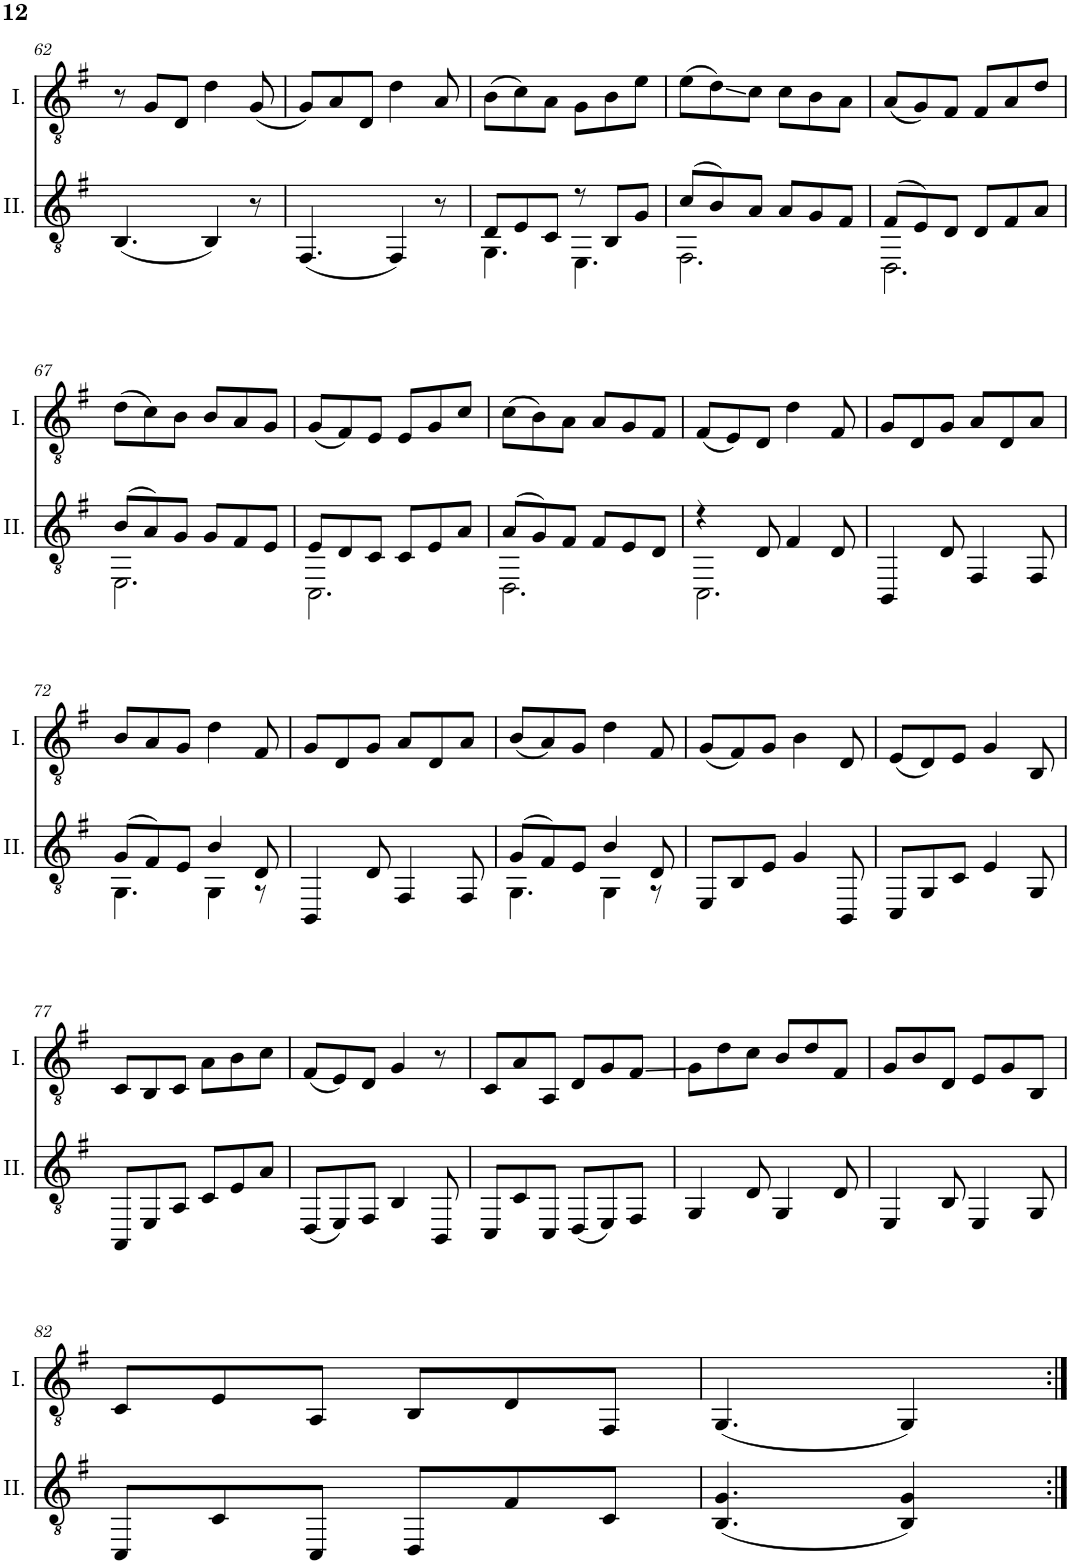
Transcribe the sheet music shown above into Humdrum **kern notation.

**kern	**kern
*part2	*part1
*staff2	*staff1
*I"II.	*I"I.
*I'II.	*I'I.
!!LO:PB:g=z
*clefGv2	*clefGv2
*k[f#]	*k[f#]
*M6/8	*M6/8
=62	=62
(4.BB/	8r
.	8G/L
.	8D/J
4BB/)	4d\
8r	(8G/
=63	=63
(4.FF#/	8G/L)
.	8A/
.	8D/J
4FF#/)	4d\
8r	8A/
=64	=64
*^	*
8D/L	4.GG\	(8B\L
8E/	.	8c\)
8C/J	.	8A\J
8r	4.EE\	8G\L
8BB/L	.	8B\
8G/J	.	8e\J
=65	=65	=65
(8c/L	2.FF#\	(8e\L
8B/)	.	8d\)
8A/J	.	8c\J
8A/L	.	8c\L
8G/	.	8B\
8F#/J	.	8A\J
=66	=66	=66
(8F#/L	2.DD\	(8A/L
8E/)	.	8G/)
8D/J	.	8F#/J
8D/L	.	8F#/L
8F#/	.	8A/
8A/J	.	8d/J
!!LO:LB:g=z
=67	=67	=67
(8B/L	2.EE\	(8d\L
8A/)	.	8c\)
8G/J	.	8B\J
8G/L	.	8B/L
8F#/	.	8A/
8E/J	.	8G/J
=68	=68	=68
8E/L	2.CC\	(8G/L
8D/	.	8F#/)
8C/J	.	8E/J
8C/L	.	8E/L
8E/	.	8G/
8A/J	.	8c/J
=69	=69	=69
(8A/L	2.DD\	(8c\L
8G/)	.	8B\)
8F#/J	.	8A\J
8F#/L	.	8A/L
8E/	.	8G/
8D/J	.	8F#/J
=70	=70	=70
4r	2.CC\	(8F#/L
.	.	8E/)
8D/	.	8D/J
4F#/	.	4d\
8D/	.	8F#/
*v	*v	*
=71	=71
4BBB/	8G/L
.	8D/
8D/	8G/J
4FF#/	8A/L
.	8D/
8FF#/	8A/J
!!LO:LB:g=z
=72	=72
*^	*
(8G/L	4.GG\	8B/L
8F#/)	.	8A/
8E/J	.	8G/J
4B/	4GG\	4d\
8D/	8r	8F#/
*v	*v	*
=73	=73
4BBB/	8G/L
.	8D/
8D/	8G/J
4FF#/	8A/L
.	8D/
8FF#/	8A/J
=74	=74
*^	*
(8G/L	4.GG\	(8B/L
8F#/)	.	8A/)
8E/J	.	8G/J
4B/	4GG\	4d\
8D/	8r	8F#/
*v	*v	*
=75	=75
8EE/L	(8G/L
8BB/	8F#/)
8E/J	8G/J
4G/	4B\
8BBB/	8D/
=76	=76
8CC/L	(8E/L
8GG/	8D/)
8C/J	8E/J
4E/	4G/
8GG/	8BB/
!!LO:LB:g=z
=77	=77
8AAA/L	8C/L
8EE/	8BB/
8AA/J	8C/J
8C/L	8A\L
8E/	8B\
8A/J	8c\J
=78	=78
(8DD/L	(8F#/L
8EE/)	8E/)
8FF#/J	8D/J
4BB/	4G/
8BBB/	8r
=79	=79
8CC/L	8C/L
8C/	8A/
8CC/J	8AA/J
(8DD/L	8D/L
8EE/)	8G/
8FF#/J	8F#/J
=80	=80
4GG/	8G\L
.	8d\
8D/	8c\J
4GG/	8B/L
.	8d/
8D/	8F#/J
=81	=81
4EE/	8G/L
.	8B/
8BB/	8D/J
4EE/	8E/L
.	8G/
8GG/	8BB/J
!!LO:LB:g=z
=82	=82
8CC/L	8C/L
8C/	8E/
8CC/J	8AA/J
8DD/L	8BB/L
8F#/	8D/
8C/J	8FF#/J
=83	=83
(4.BB/ 4.G/	(4.GG/
4BB/ 4G/)	4GG/)
=:|!	=:|!
*-	*-
